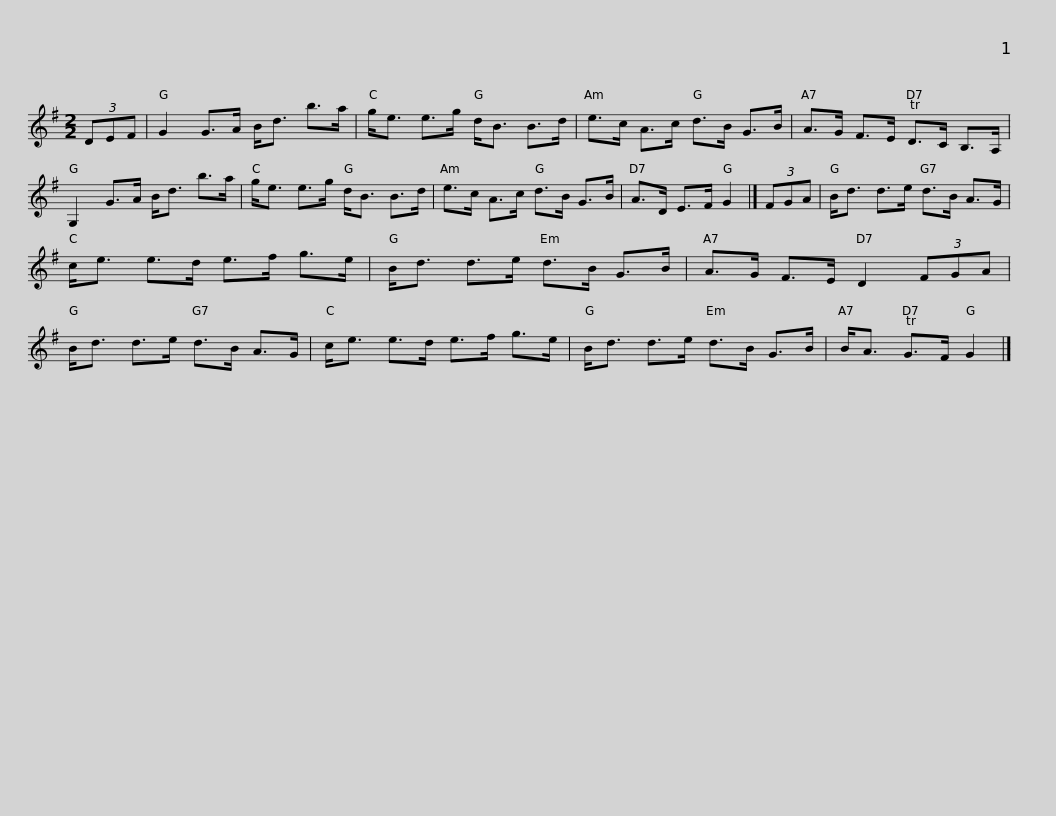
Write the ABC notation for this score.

X:1
L:1/8
M:2/2
I:linebreak $
K:G
V:1 treble
V:1
 (3DEF | G2 G>A B<d b>a | g<e e>g d<B B>d | e>c A>c d>B G>B | A>G F>E TD>C B,>A, |$ %5
 G,2 G>A B<d b>a | g<e e>g d<B B>d | e>c A>c d>B G>B | A>D E>F G2 |] (3FGA |$ %10
 B<d d>e d>B A>G | c<e e>d e>f g>e | B<d d>e d>B G>B | A>G F>E D2 (3FGA |$ B<d d>e d>B A>G | %15
 c<e e>d e>f g>e | B<d d>e d>B G>B | B<A TG>F G2 |] %18
